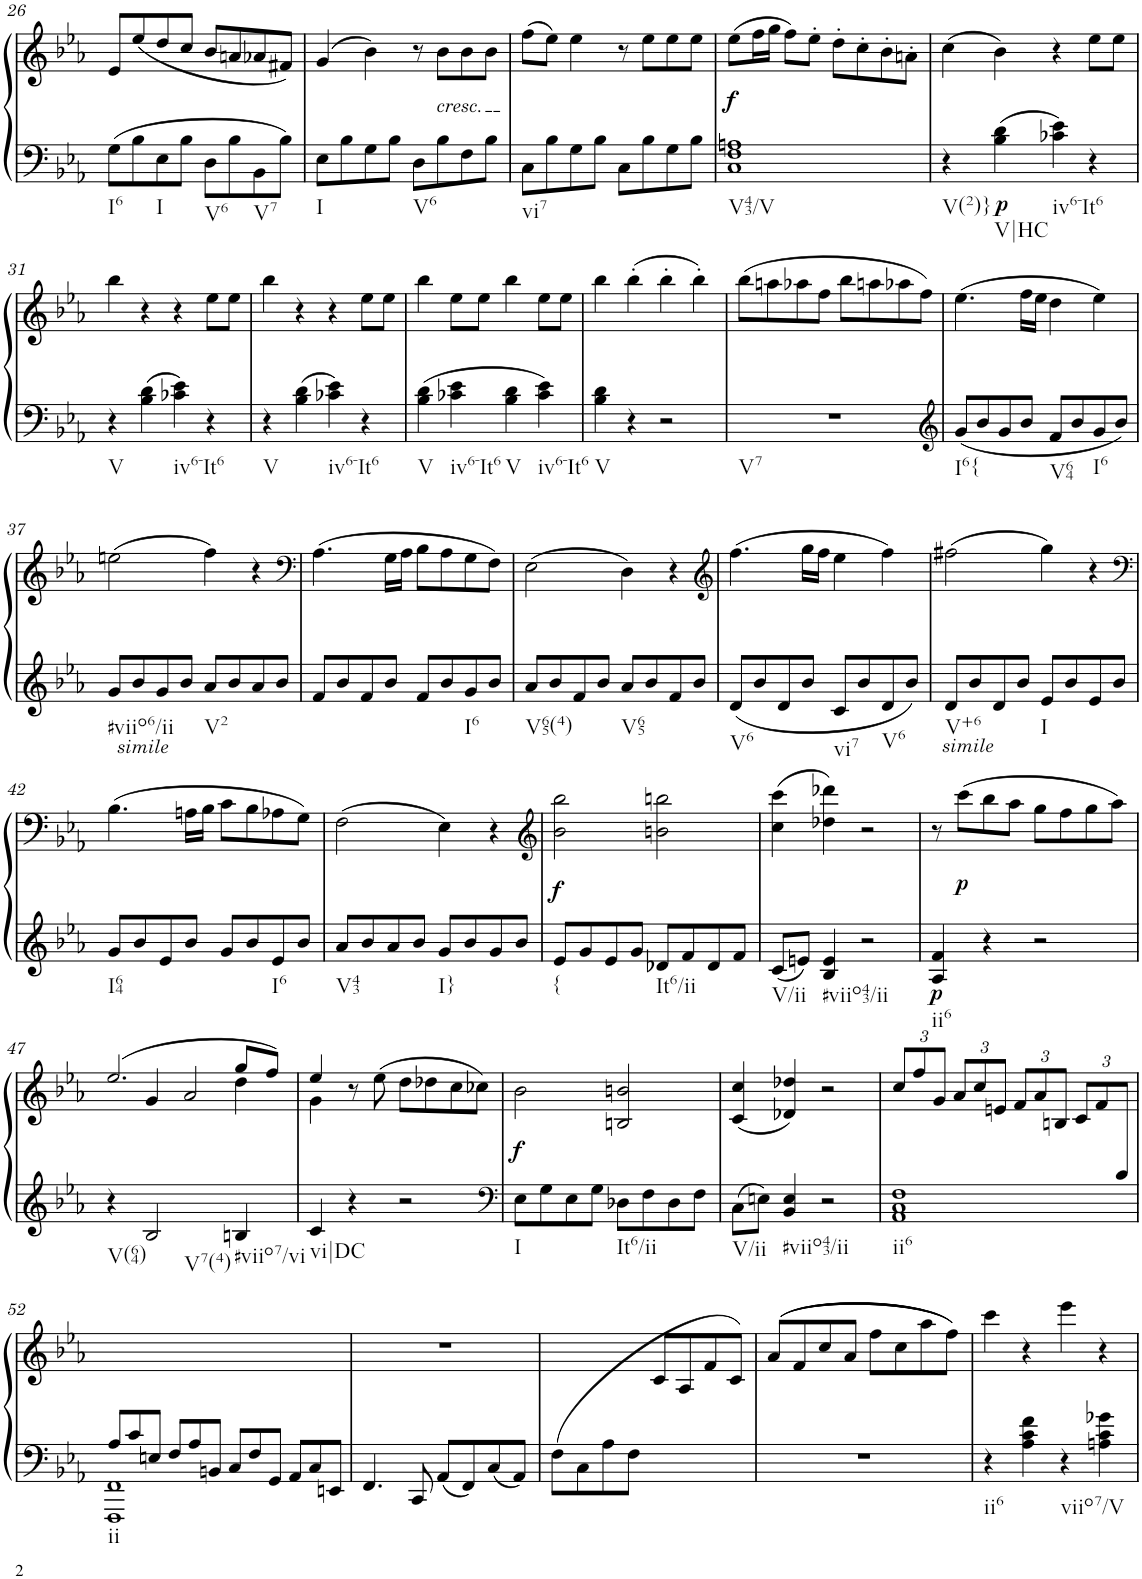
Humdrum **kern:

**kern	**kern	**dynam
*part1	*part1	*part1
*staff2	*staff1	*staff1/2
*I"Piano	*	*
*I'Pno.	*	*
!!LO:PB:g=z
*clefF4	*clefG2	*
*k[b-e-a-]	*k[b-e-a-]	*
*M4/4	*M4/4	*
*met(c)	*met(c)	*
=26	=26	=26
!LO:TX:b:t=I6	!	!
8G\L	8e-/L	.
8B-\	(8ee-/	.
!LO:TX:b:t=I	!	!
8E-\	8dd/	.
8B-\J	8cc/J	.
!LO:TX:b:t=V6	!	!
8D\L	8b-/L	.
8B-\	8an/	.
!LO:TX:b:t=V7	!	!
8BB-\	8a-X/	.
8B-\J	8f#X/J)	.
=27	=27	=27
!LO:TX:b:t=I	!	!
8E-\L	(4g/	.
8B-\	.	.
8G\	4b-\)	.
8B-\J	.	.
!LO:TX:b:t=V6	!	!
8D\L	8r	.
!	!LO:TX:b:i:t=cresc.	!
8B-\	8b-\L	.
8F\	8b-\	.
8B-\J	8b-\J	.
=28	=28	=28
!LO:TX:b:t=vi7	!	!
8C\L	(8ff\L	.
8B-\	8ee-\J)	.
8G\	4ee-\	.
8B-\J	.	.
8C\L	8r	.
8B-\	8ee-\L	.
8G\	8ee-\	.
8B-\J	8ee-\J	.
=29	=29	=29
!LO:TX:b:t=V43/V	!	!
!	!	!LO:DY:b
1C 1F 1An	(8ee-\L	f
.	16ff\L	.
.	16gg\JJ	.
.	8ff\L)	.
.	8ee-'\J	.
.	8dd'\L	.
.	8cc'\	.
.	8b-'\	.
.	8an'\J	.
=30	=30	=30
!LO:TX:b:t=V(2)}	!	!
4r	(4cc\	.
!LO:TX:b:t=V|HC	!	!
!	!	!LO:DY:b=2
4B-\ 4d\	4b-\)	p
!LO:TX:b:t=iv6-It6	!	!
4c-X\ 4e-\	4r	.
4r	8ee-\L	.
.	8ee-\J	.
!!LO:LB:g=z
=31	=31	=31
!LO:TX:b:t=V	!	!
4r	4bb-\	.
4B-\ 4d\	4r	.
!LO:TX:b:t=iv6-It6	!	!
4c-X\ 4e-\	4r	.
4r	8ee-\L	.
.	8ee-\J	.
=32	=32	=32
!LO:TX:b:t=V	!	!
4r	4bb-\	.
4B-\ 4d\	4r	.
!LO:TX:b:t=iv6-It6	!	!
4c-X\ 4e-\	4r	.
4r	8ee-\L	.
.	8ee-\J	.
=33	=33	=33
!LO:TX:b:t=V	!	!
4B-\ 4d\	4bb-\	.
!LO:TX:b:t=iv6-It6	!	!
4c-X\ 4e-\	8ee-\L	.
.	8ee-\J	.
!LO:TX:b:t=V	!	!
4B-\ 4d\	4bb-\	.
!LO:TX:b:t=iv6-It6	!	!
4c-\ 4e-\	8ee-\L	.
.	8ee-\J	.
=34	=34	=34
!LO:TX:b:t=V	!	!
4B-\ 4d\	4bb-\	.
4r	(4bb-'\	.
2r	4bb-'\	.
.	4bb-'\)	.
=35	=35	=35
!LO:TX:b:t=V7	!	!
1r	(8bb-\L	.
.	8aan\	.
.	8aa-X\	.
.	8ff\J	.
.	8bb-\L	.
.	8aan\	.
.	8aa-X\	.
.	8ff\J)	.
=36	=36	=36
*clefG2	*	*
!LO:TX:b:t=I6{	!	!
8g/L	(4.ee-\	.
8b-/	.	.
8g/	.	.
8b-/J	16ff\LL	.
.	16ee-\JJ	.
!LO:TX:b:t=V64	!	!
8f/L	4dd\	.
8b-/	.	.
!LO:TX:b:t=I6	!	!
8g/	4ee-\)	.
8b-/J	.	.
!!LO:LB:g=z
=37	=37	=37
!LO:TX:b:i:t=simile	!	!
!LO:TX:b:t=#viio6/ii	!	!
8g/L	(2een\	.
8b-/	.	.
8g/	.	.
8b-/J	.	.
!LO:TX:b:t=V2	!	!
8a-/L	4ff\)	.
8b-/	.	.
8a-/	4r	.
8b-/J	.	.
=38	=38	=38
*	*clefF4	*
8f/L	(4.A-\	.
8b-/	.	.
8f/	.	.
8b-/J	16G\LL	.
.	16A-\JJ	.
8f/L	8B-\L	.
8b-/	8A-\	.
!LO:TX:b:t=I6	!	!
8g/	8G\	.
8b-/J	8F\J)	.
=39	=39	=39
!LO:TX:b:t=V65(4)	!	!
8a-/L	(2E-\	.
8b-/	.	.
8f/	.	.
8b-/J	.	.
!LO:TX:b:t=V65	!	!
8a-/L	4D\)	.
8b-/	.	.
8f/	4r	.
8b-/J	.	.
=40	=40	=40
*	*clefG2	*
!LO:TX:b:t=V6	!	!
8d/L	(4.ff\	.
8b-/	.	.
8d/	.	.
8b-/J	16gg\LL	.
.	16ff\JJ	.
!LO:TX:b:t=vi7	!	!
8c/L	4ee-\	.
8b-/	.	.
!LO:TX:b:t=V6	!	!
8d/	4ff\)	.
8b-/J	.	.
=41	=41	=41
!LO:TX:b:i:t=simile	!	!
!LO:TX:b:t=V+6	!	!
8d/L	(2ff#X\	.
8b-/	.	.
8d/	.	.
8b-/J	.	.
!LO:TX:b:t=I	!	!
8e-/L	4gg\)	.
8b-/	.	.
8e-/	4r	.
8b-/J	.	.
!!LO:LB:g=z
=42	=42	=42
*	*clefF4	*
!LO:TX:b:t=I64	!	!
8g/L	(4.B-\	.
8b-/	.	.
8e-/	.	.
8b-/J	16An\LL	.
.	16B-\JJ	.
8g/L	8c\L	.
8b-/	8B-\	.
!LO:TX:b:t=I6	!	!
8e-/	8A-X\	.
8b-/J	8G\J)	.
=43	=43	=43
!LO:TX:b:t=V43	!	!
8a-/L	(2F\	.
8b-/	.	.
8a-/	.	.
8b-/J	.	.
!LO:TX:b:t=I}	!	!
8g/L	4E-\)	.
8b-/	.	.
8g/	4r	.
8b-/J	.	.
=44	=44	=44
*	*clefG2	*
!LO:TX:b:t={	!	!
!	!	!LO:DY:b
8e-/L	2b-\ 2bb-\	f
8g/	.	.
8e-/	.	.
8g/J	.	.
!LO:TX:b:t=It6/ii	!	!
8d-X/L	2bn\ 2bbn\	.
8f/	.	.
8d-/	.	.
8f/J	.	.
=45	=45	=45
!LO:TX:b:t=V/ii	!	!
8c/L	(4cc\ 4ccc\	.
8en/J	.	.
!LO:TX:b:t=#viio43/ii	!	!
4B-/ 4e/	4dd-X\ 4ddd-X\)	.
2r	2r	.
=46	=46	=46
!LO:TX:b:t=ii6	!	!
!	!	!LO:DY:b=2
4A-/ 4f/	8r	p
!	!	!LO:DY:b
.	(8ccc\L	p
4r	8bb-\	.
.	8aa-\J	.
2r	8gg\L	.
.	8ff\	.
.	8gg\	.
.	8aa-\J)	.
!!LO:LB:g=z
=47	=47	=47
*^	*^	*
*	*	*	*^	*
!LO:TX:b:t=V(64)	!	!	!	!	!
*	*^	*	*	*	*
4r	4ryy	2ryy	(2.ee-/	2.ryy	4ryy	.
2.ryy	2B-/	.	.	.	4g/	.
!	!	!LO:TX:b:t=V7(4)	!	!	!	!
!	!	!LO:TX:b:t=#viio7/vi	!	!	!	!
.	.	2ryy	.	.	2a-/	.
.	4Bn/	.	8gg/L	4dd\	.	.
.	.	.	8ff/J)	.	.	.
*	*	*	*	*v	*v	*
=48	=48	=48	=48	=48	=48
!LO:TX:b:t=vi|DC	!	!	!	!	!
*v	*v	*v	*	*	*
4c/	4ee-/	4g\	.
4r	8r	2.ryy	.
.	(8ee-\	.	.
2r	8dd\L	.	.
.	8dd-X\	.	.
.	8cc\	.	.
.	8cc-X\J)	.	.
*	*v	*v	*
=49	=49	=49
*clefF4	*	*
!LO:TX:b:t=I	!	!
!	!	!LO:DY:b
8E-\L	2b-\	f
8G\	.	.
8E-\	.	.
8G\J	.	.
!LO:TX:b:t=It6/ii	!	!
8D-X\L	2Bn/ 2bn/	.
8F\	.	.
8D-\	.	.
8F\J	.	.
=50	=50	=50
!LO:TX:b:t=V/ii	!	!
8C\L	(4c/ 4cc/	.
8En\J	.	.
!LO:TX:b:t=#viio43/ii	!	!
4BB-/ 4E/	4d-X/ 4dd-X/)	.
2r	2r	.
=51	=51	=51
*	*Xbrackettup	*
!LO:TX:b:t=ii6	!	!
1AA- 1C 1F	12cc/L	.
.	12ff/	.
.	12g/J	.
.	12a-/L	.
.	12cc/	.
.	12en/J	.
.	12f/L	.
.	12a-/	.
.	12Bn/J	.
.	12c/L	.
.	12f/	.
.	12G/J	.
!!LO:LB:g=z
=52	=52	=52
*Xtuplet	*	*
*^	*	*
!LO:TX:b:t=ii	!	!	!
12A-/L	1FFF 1FF	1ryy	.
12c/	.	.	.
12En/J	.	.	.
12F/L	.	.	.
12A-/	.	.	.
12BBn/J	.	.	.
12C/L	.	.	.
12F/	.	.	.
12GG/J	.	.	.
12AA-/L	.	.	.
12C/	.	.	.
12EEn/J	.	.	.
*v	*v	*	*
=53	=53	=53
4.FF/	1r	.
8CC/	.	.
8AA-/L	.	.
8FF/	.	.
8C/	.	.
8AA-/J	.	.
=54	=54	=54
(8F\L	2ryy	.
8C\	.	.
8A-\	.	.
8F\J	.	.
2ryy	8c/L	.
.	8A-/	.
.	8f/	.
.	(8c/J	.
=55	=55	=55
1r	(8a-/L	.
.	8f/	.
.	8cc/	.
.	8a-/J	.
.	8ff\L	.
.	8cc\	.
.	8aa-\	.
.	8ff\J))	.
=56	=56	=56
!LO:TX:b:t=ii6	!	!
4r	4ccc\	.
4A-\ 4c\ 4f\	4r	.
!LO:TX:b:t=viio7/V	!	!
4r	4eee-\	.
4An\ 4c\ 4g-X\	4r	.
=	=	=
*-	*-	*-
